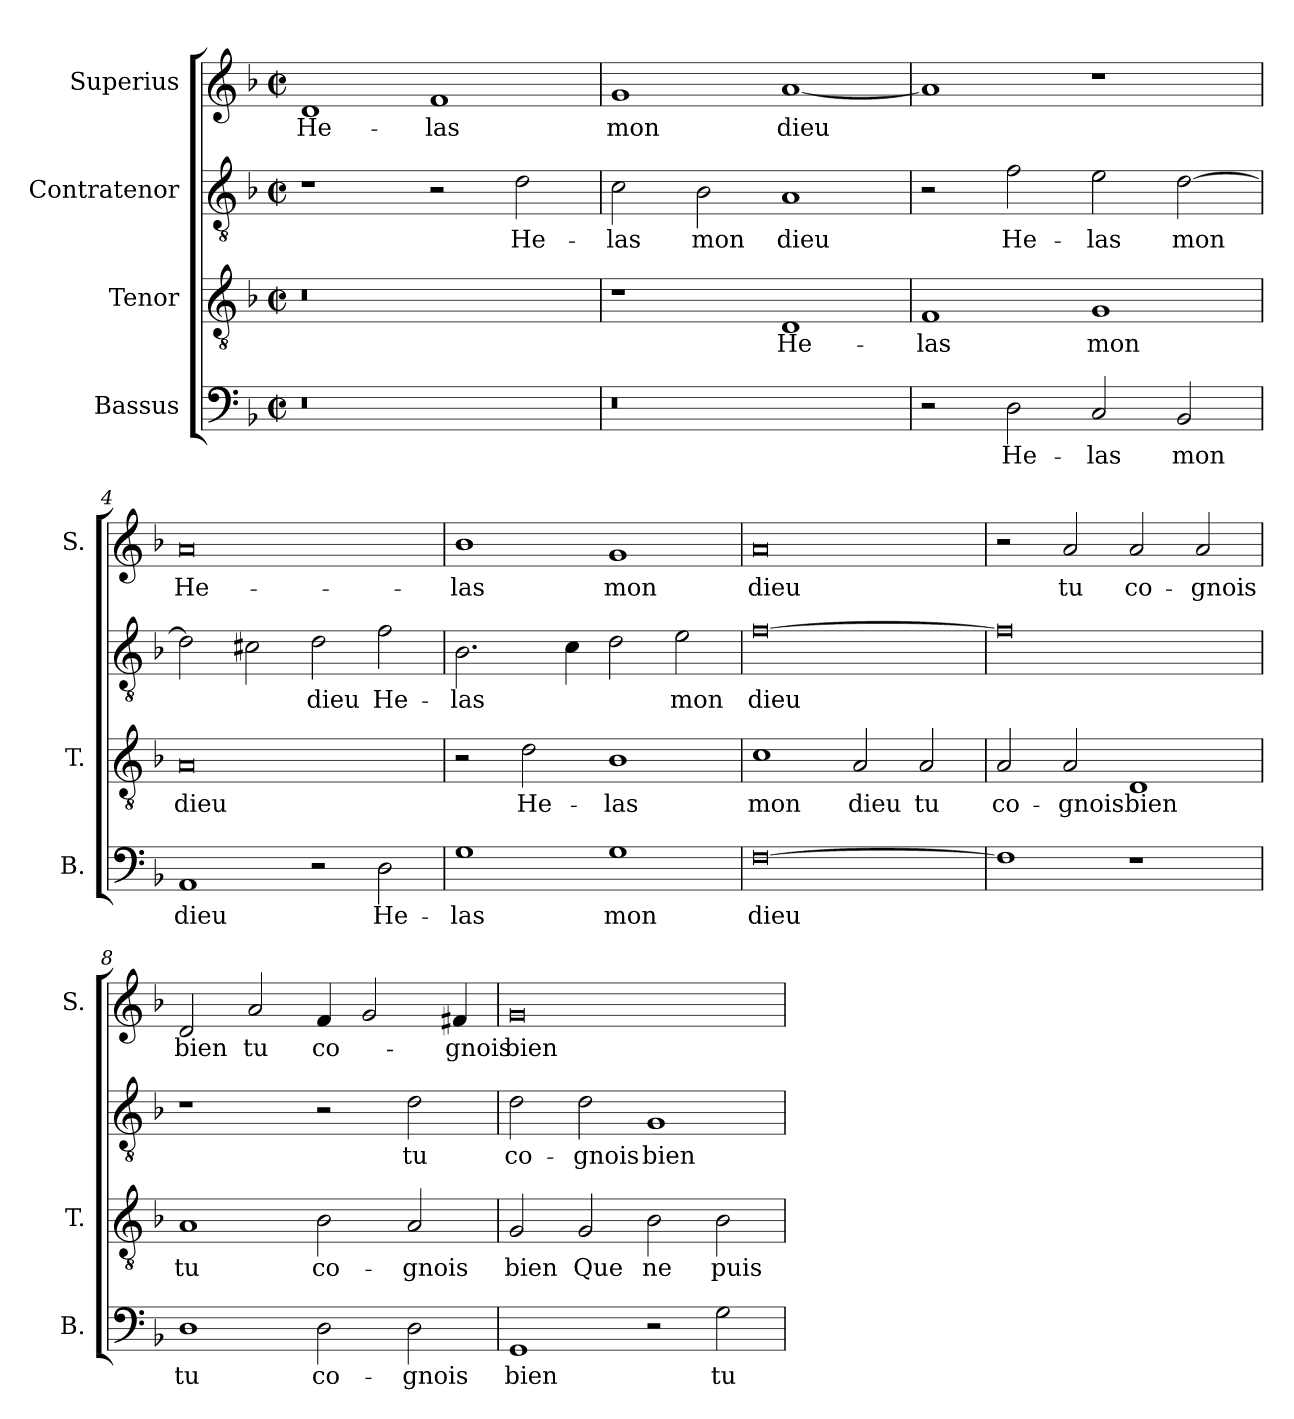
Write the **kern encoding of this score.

**kern	**text	**kern	**text	**kern	**text	**kern	**text
*part4	*part4	*part3	*part3	*part2	*part2	*part1	*part1
*staff4	*staff4	*staff3	*staff3	*staff2	*staff2	*staff1	*staff1
*I"Bassus	*	*I"Tenor	*	*I"Contratenor	*	*I"Superius	*
*I'B.	*	*I'T.	*	*	*	*I'S.	*
*clefF4	*	*clefGv2	*	*clefGv2	*	*clefG2	*
*k[b-]	*	*k[b-]	*	*k[b-]	*	*k[b-]	*
*F:	*	*F:	*	*F:	*	*F:	*
*M2/2	*	*M2/2	*	*M2/2	*	*M2/2	*
*met(c|)	*	*met(c|)	*	*met(c|)	*	*met(c|)	*
=1	=1	=1	=1	=1	=1	=1	=1
!LO:N:vis=0	!	!LO:N:vis=0	!	!	!	!	!
1r	.	1r	.	1r	.	1d/	He-
1ryy	.	1ryy	.	2r	.	1f/	-las
.	.	.	.	2d\	He-	.	.
=2	=2	=2	=2	=2	=2	=2	=2
!LO:N:vis=0	!	!	!	!	!	!	!
1r	.	1r	.	2c\	-las	1g/	mon
.	.	.	.	2B-\	mon	.	.
1ryy	.	1D/	He-	1A/	dieu	[1a/	dieu
=3	=3	=3	=3	=3	=3	=3	=3
2r	.	1F/	-las	2r	.	1a/]	.
2D\	He-	.	.	2f\	He-	.	.
2C/	-las	1G/	mon	2e\	-las	1r	.
2BB-/	mon	.	.	[2d\	mon	.	.
=4	=4	=4	=4	=4	=4	=4	=4
1AA/	dieu	0A/	dieu	2d\]	.	0a/	He-
.	.	.	.	2c#X\	.	.	.
2r	.	.	.	2d\	dieu	.	.
2D\	He-	.	.	2f\	He-	.	.
=5	=5	=5	=5	=5	=5	=5	=5
1G\	-las	2r	.	2.B-\	-las	1b-\	-las
.	.	2d\	He-	.	.	.	.
.	.	.	.	4c\	.	.	.
1G\	mon	1B-\	-las	2d\	.	1g/	mon
.	.	.	.	2e\	mon	.	.
!!LO:LB:g=z
=6	=6	=6	=6	=6	=6	=6	=6
[0F\	dieu	1c\	mon	[0f\	dieu	0a/	dieu
.	.	2A/	dieu	.	.	.	.
.	.	2A/	tu	.	.	.	.
=7	=7	=7	=7	=7	=7	=7	=7
1F\]	.	2A/	co-	0f\]	.	2r	.
.	.	2A/	-gnois	.	.	2a/	tu
1r	.	1D/	bien	.	.	2a/	co-
.	.	.	.	.	.	2a/	-gnois
=8	=8	=8	=8	=8	=8	=8	=8
1D\	tu	1A/	tu	1r	.	2d/	bien
.	.	.	.	.	.	2a/	tu
2D\	co-	2B-\	co-	2r	.	4f/	co-
.	.	.	.	.	.	2g/	.
2D\	-gnois	2A/	-gnois	2d\	tu	.	.
.	.	.	.	.	.	4f#X/	-gnois
=9	=9	=9	=9	=9	=9	=9	=9
1GG/	bien	2G/	bien	2d\	co-	0g/	bien
.	.	2G/	Que	2d\	-gnois	.	.
2r	.	2B-\	ne	1G/	bien	.	.
2G\	tu	2B-\	puis	.	.	.	.
=	=	=	=	=	=	=	=
*-	*-	*-	*-	*-	*-	*-	*-
